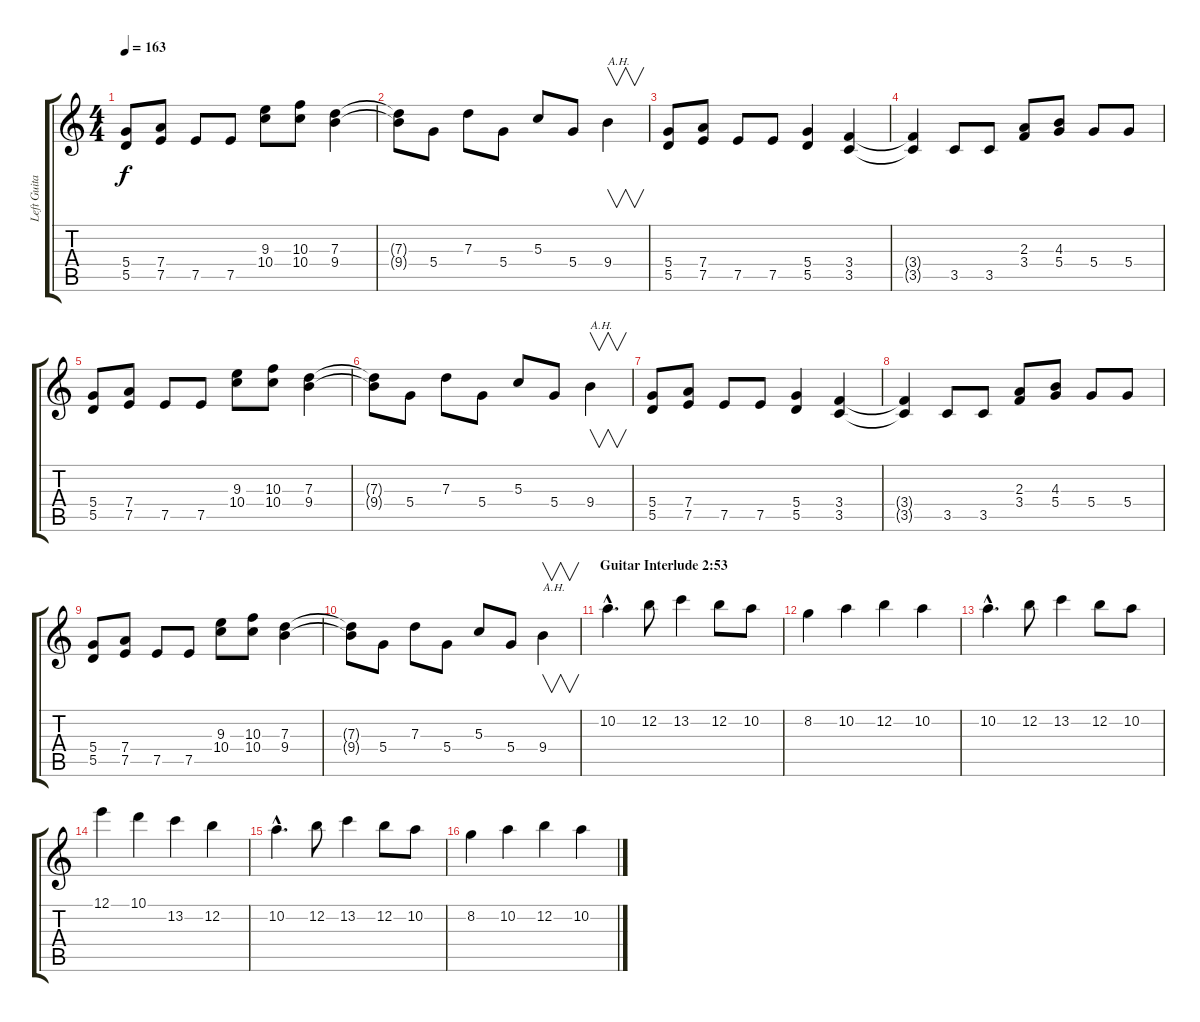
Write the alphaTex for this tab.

\track ("Left Guitar" "Left Guita") {instrument distortionguitar}
\staff {score tabs}
\tuning (E4 B3 G3 D3 A2 E2) {hide}
\ts (4 4)
\tempo 163
\clef g2
\ks c
(5.4 5.5).8{dy f} (7.4 7.5).8 7.5.8 7.5.8 (9.3 10.4).8 (10.3 10.4).8 (7.3 9.4).4 |
(7.3{t} 9.4{t}).8 5.4.8 7.3.8 5.4.8 5.3.8 5.4.8 9.4.4{v txt "A.H." instrument guitarharmonics} |
(5.4 5.5).8{instrument distortionguitar} (7.4 7.5).8 7.5.8 7.5.8 (5.4 5.5).4 (3.4 3.5).4 |
(3.4{t} 3.5{t}).4 3.5.8 3.5.8 (2.3 3.4).8 (4.3 5.4).8 5.4.8 5.4.8 |
(5.4 5.5).8 (7.4 7.5).8 7.5.8 7.5.8 (9.3 10.4).8 (10.3 10.4).8 (7.3 9.4).4 |
(7.3{t} 9.4{t}).8 5.4.8 7.3.8 5.4.8 5.3.8 5.4.8 9.4.4{v txt "A.H." instrument guitarharmonics} |
(5.4 5.5).8{instrument distortionguitar} (7.4 7.5).8 7.5.8 7.5.8 (5.4 5.5).4 (3.4 3.5).4 |
(3.4{t} 3.5{t}).4 3.5.8 3.5.8 (2.3 3.4).8 (4.3 5.4).8 5.4.8 5.4.8 |
(5.4 5.5).8 (7.4 7.5).8 7.5.8 7.5.8 (9.3 10.4).8 (10.3 10.4).8 (7.3 9.4).4 |
(7.3{t} 9.4{t}).8 5.4.8 7.3.8 5.4.8 5.3.8 5.4.8 9.4.4{v txt "A.H." instrument guitarharmonics} |
\section ("" "Guitar Interlude 2:53")
10.2{hac}.4{d instrument distortionguitar} 12.2.8 13.2.4 12.2.8 10.2.8 |
8.2.4 10.2.4 12.2.4 10.2.4 |
10.2{hac}.4{d} 12.2.8 13.2.4 12.2.8 10.2.8 |
12.1.4 10.1.4 13.2.4 12.2.4 |
10.2{hac}.4{d} 12.2.8 13.2.4 12.2.8 10.2.8 |
8.2.4 10.2.4 12.2.4 10.2.4
